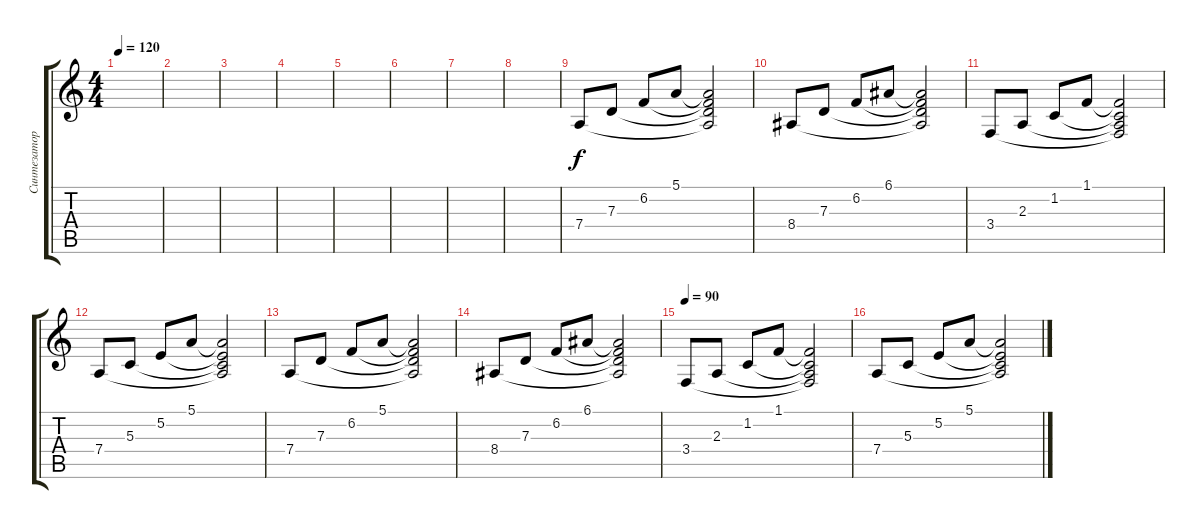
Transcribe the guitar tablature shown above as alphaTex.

\track ("Синтезатор" "Синтезатор") {instrument electricgrandpiano}
\staff {score tabs}
\tuning (E4 B3 G3 D3 A2 E2) {hide}
\ts (4 4)
\tempo 120
\clef g2
\ks c
|
|
|
|
|
|
|
|
7.4.8 7.3.8 6.2.8 5.1.8 (5.1{t} 6.2{t} 7.3{t} 7.4{t}).2 |
8.4.8 7.3.8 6.2.8 6.1.8 (6.1{t} 6.2{t} 7.3{t} 8.4{t}).2 |
3.4.8 2.3.8 1.2.8 1.1.8 (1.1{t} 1.2{t} 2.3{t} 3.4{t}).2 |
7.4.8 5.3.8 5.2.8 5.1.8 (5.1{t} 5.2{t} 5.3{t} 7.4{t}).2 |
7.4.8 7.3.8 6.2.8 5.1.8 (5.1{t} 6.2{t} 7.3{t} 7.4{t}).2 |
8.4.8 7.3.8 6.2.8 6.1.8 (6.1{t} 6.2{t} 7.3{t} 8.4{t}).2 |
\tempo 90
3.4.8 2.3.8 1.2.8 1.1.8 (1.1{t} 1.2{t} 2.3{t} 3.4{t}).2 |
7.4.8 5.3.8 5.2.8 5.1.8 (5.1{t} 5.2{t} 5.3{t} 7.4{t}).2
